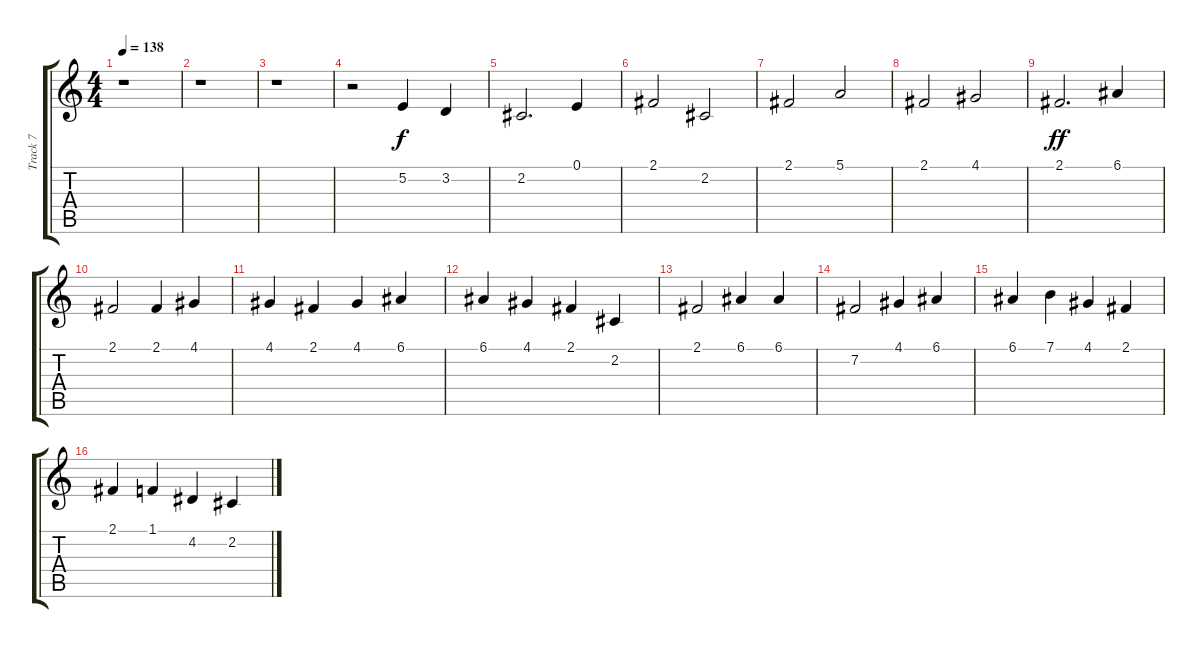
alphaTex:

\track ("Track 7" "Track 7") {instrument frenchhorn}
\staff {score tabs}
\tuning (E4 B3 G3 D3 A2 E2) {hide}
\ts (4 4)
\tempo 138
\clef g2
\ks c
r.1{dy f} |
r.1 |
r.1 |
r.2 5.2.4 3.2.4 |
2.2.2{d} 0.1.4 |
2.1.2 2.2.2 |
2.1.2 5.1.2 |
2.1.2 4.1.2 |
2.1.2{d dy ff} 6.1.4 |
2.1.2 2.1.4 4.1.4 |
4.1.4 2.1.4 4.1.4 6.1.4 |
6.1.4 4.1.4 2.1.4 2.2.4 |
2.1.2 6.1.4 6.1.4 |
7.2.2 4.1.4 6.1.4 |
6.1.4 7.1.4 4.1.4 2.1.4 |
2.1.4 1.1.4 4.2.4 2.2.4
